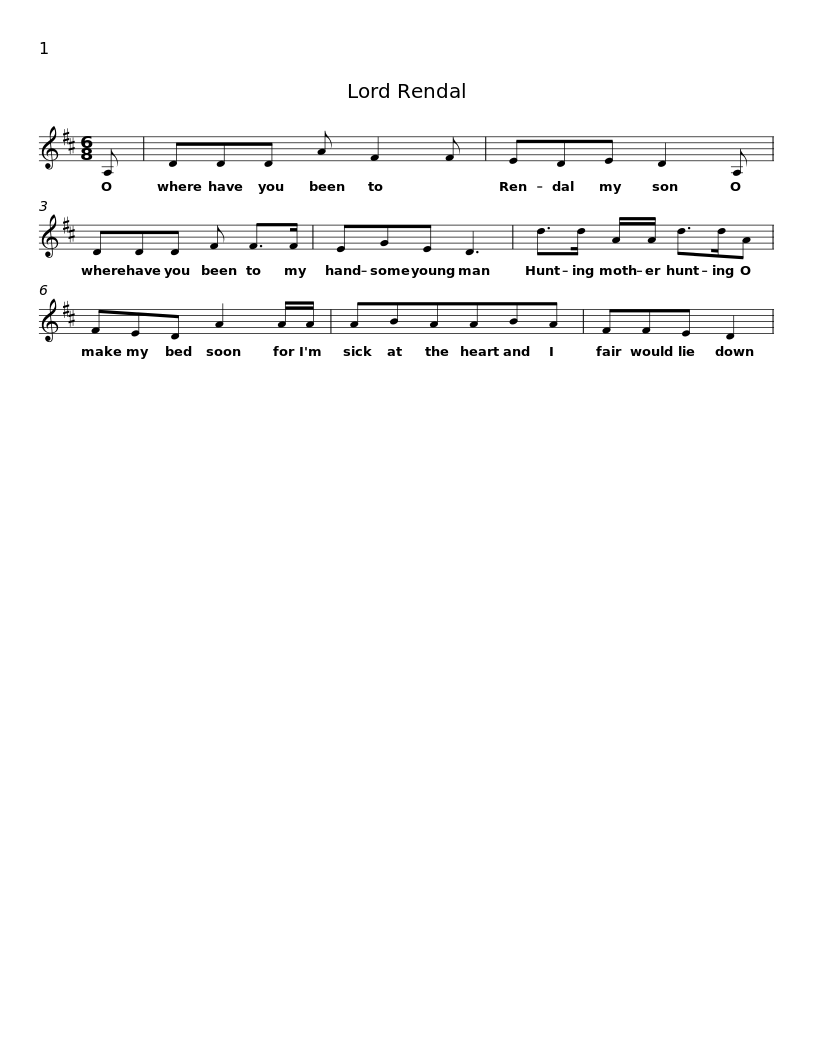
X:1
L:1/8
M:6/8
I:linebreak $
K:D
V:1 treble
V:1
 A, | DDD A F2 F | EDE D2 A, | DDD F F>F |$ EGE D3 | %5
 d>d A/A/ d>dA | FED A2 A/A/ |$ ABAABA | FFE D2 | %9
